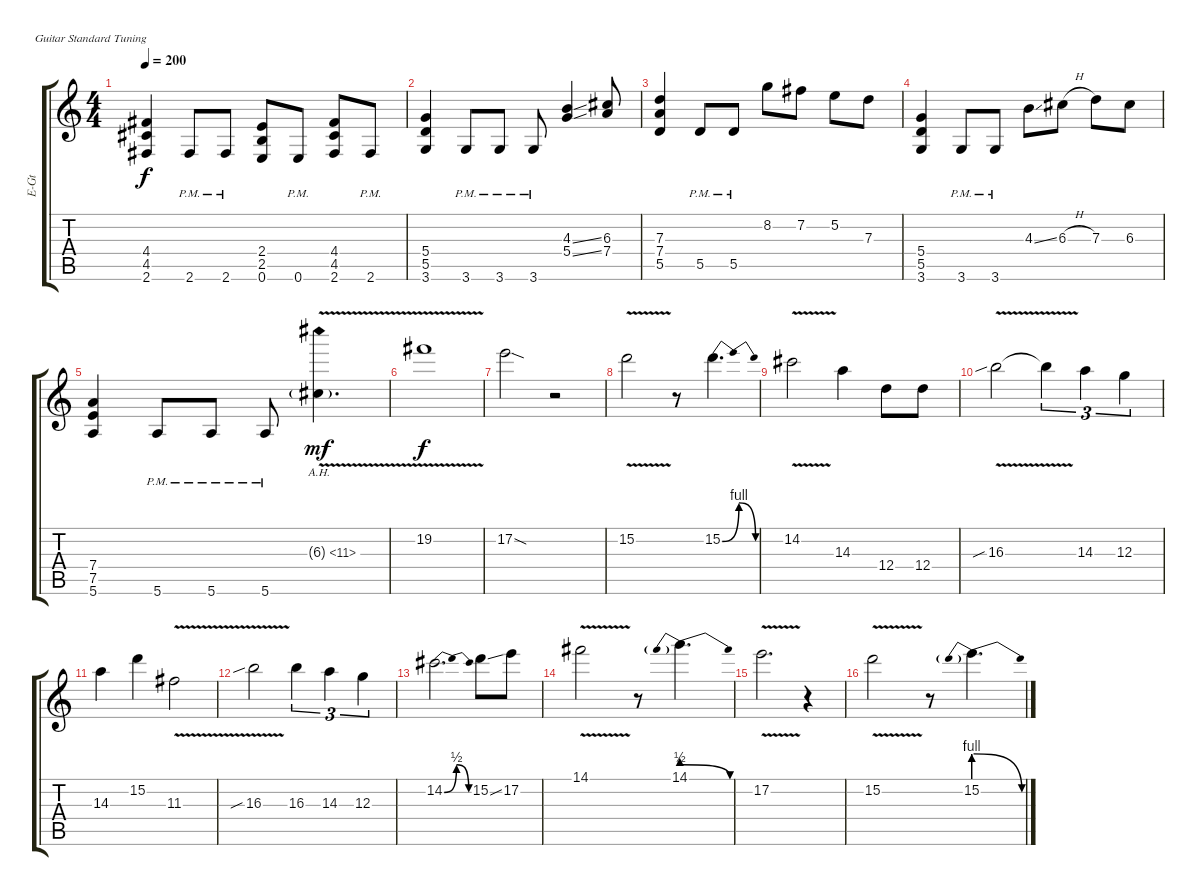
\bracketExtendMode groupsimilarinstruments
\otherSystemsTrackNameOrientation horizontal
\track ("Jerry" "E-Gt") {instrument distortionguitar}
\staff {score tabs}
\tuning (E4 B3 G3 D3 A2 E2)
\ts (4 4)
\tempo 200
\clef g2
\ks c
(4.4{acc #} 4.5{acc #} 2.6{acc #}).4{dy f beam Up} 2.6{pm acc #}.8{beam Up} 2.6{pm acc #}.8{beam Up} (2.4 2.5 0.6).8{beam Up} 0.6{pm}.8{beam Up} (4.4{acc #} 4.5{acc #} 2.6{acc #}).8{beam Up} 2.6{pm acc #}.8{beam Up} |
(5.4 5.5 3.6).4{beam Up} 3.6{pm}.8{beam Up} 3.6{pm}.8{beam Up} 3.6{pm}.8{beam Up} (4.3{ss} 5.4{ss}).4{beam Up} (6.3{acc #} 7.4).8{beam Up} |
(7.3 7.4 5.5).4{beam Up} 5.5{pm}.8{beam Up} 5.5{pm}.8{beam Up} 8.2.8{beam Down} 7.2{acc #}.8{beam Down} 5.2.8{beam Down} 7.3.8{beam Down} |
(5.4 5.5 3.6).4{beam Up} 3.6{pm}.8{beam Up} 3.6{pm}.8{beam Up} 4.3{ss}.8{beam Down} 6.3{h acc #}.8{beam Down} 7.3.8{beam Down} 6.3{acc #}.8{beam Down} |
(7.4 7.5 5.6).4{beam Up} 5.6{pm}.8{beam Up} 5.6{pm}.8{beam Up} 5.6{pm}.8{beam Up} 6.3{ah 5 v g acc #}.4{d dy mf beam Down} |
19.2{v acc #}.1{dy f beam Down} |
17.2{sod}.2{beam Down} r.2{beam Down} |
15.2{v}.2{beam Down} r.8{beam Down} 15.2{be (bendrelease 0 0 30 4 30 4 60 0)}.4{d beam Down} |
14.2{v acc #}.2{beam Down} 14.3.4{beam Down} 12.4.8{beam Down} 12.4.8{beam Down} |
16.3{v sib}.2{beam Down} 16.3{v t}.4{tu (3 2) beam Down} 14.3.4{tu (3 2) beam Down} 12.3.4{tu (3 2) beam Down} |
14.3.4{beam Down} 15.2.4{beam Down} 11.3{v acc #}.2{beam Down} |
16.3{v sib}.2{beam Down} 16.3.4{tu (3 2) beam Down} 14.3.4{tu (3 2) beam Down} 12.3.4{tu (3 2) beam Down} |
14.2{be (bendrelease 0 0 30 2 30 2 60 0) acc #}.2{d beam Down} 15.2{ss}.8{beam Down} 17.2.8{beam Down} |
14.1{v acc #}.2{beam Down} r.8{beam Down} 14.1{be (prebendrelease 0 2 60 0)}.4{d beam Down} |
17.2{v}.2{d beam Down} r.4{beam Down} |
15.2{v}.2{beam Down} r.8{beam Down} 15.2{be (prebendrelease 0 4 60 0)}.4{d beam Down}
